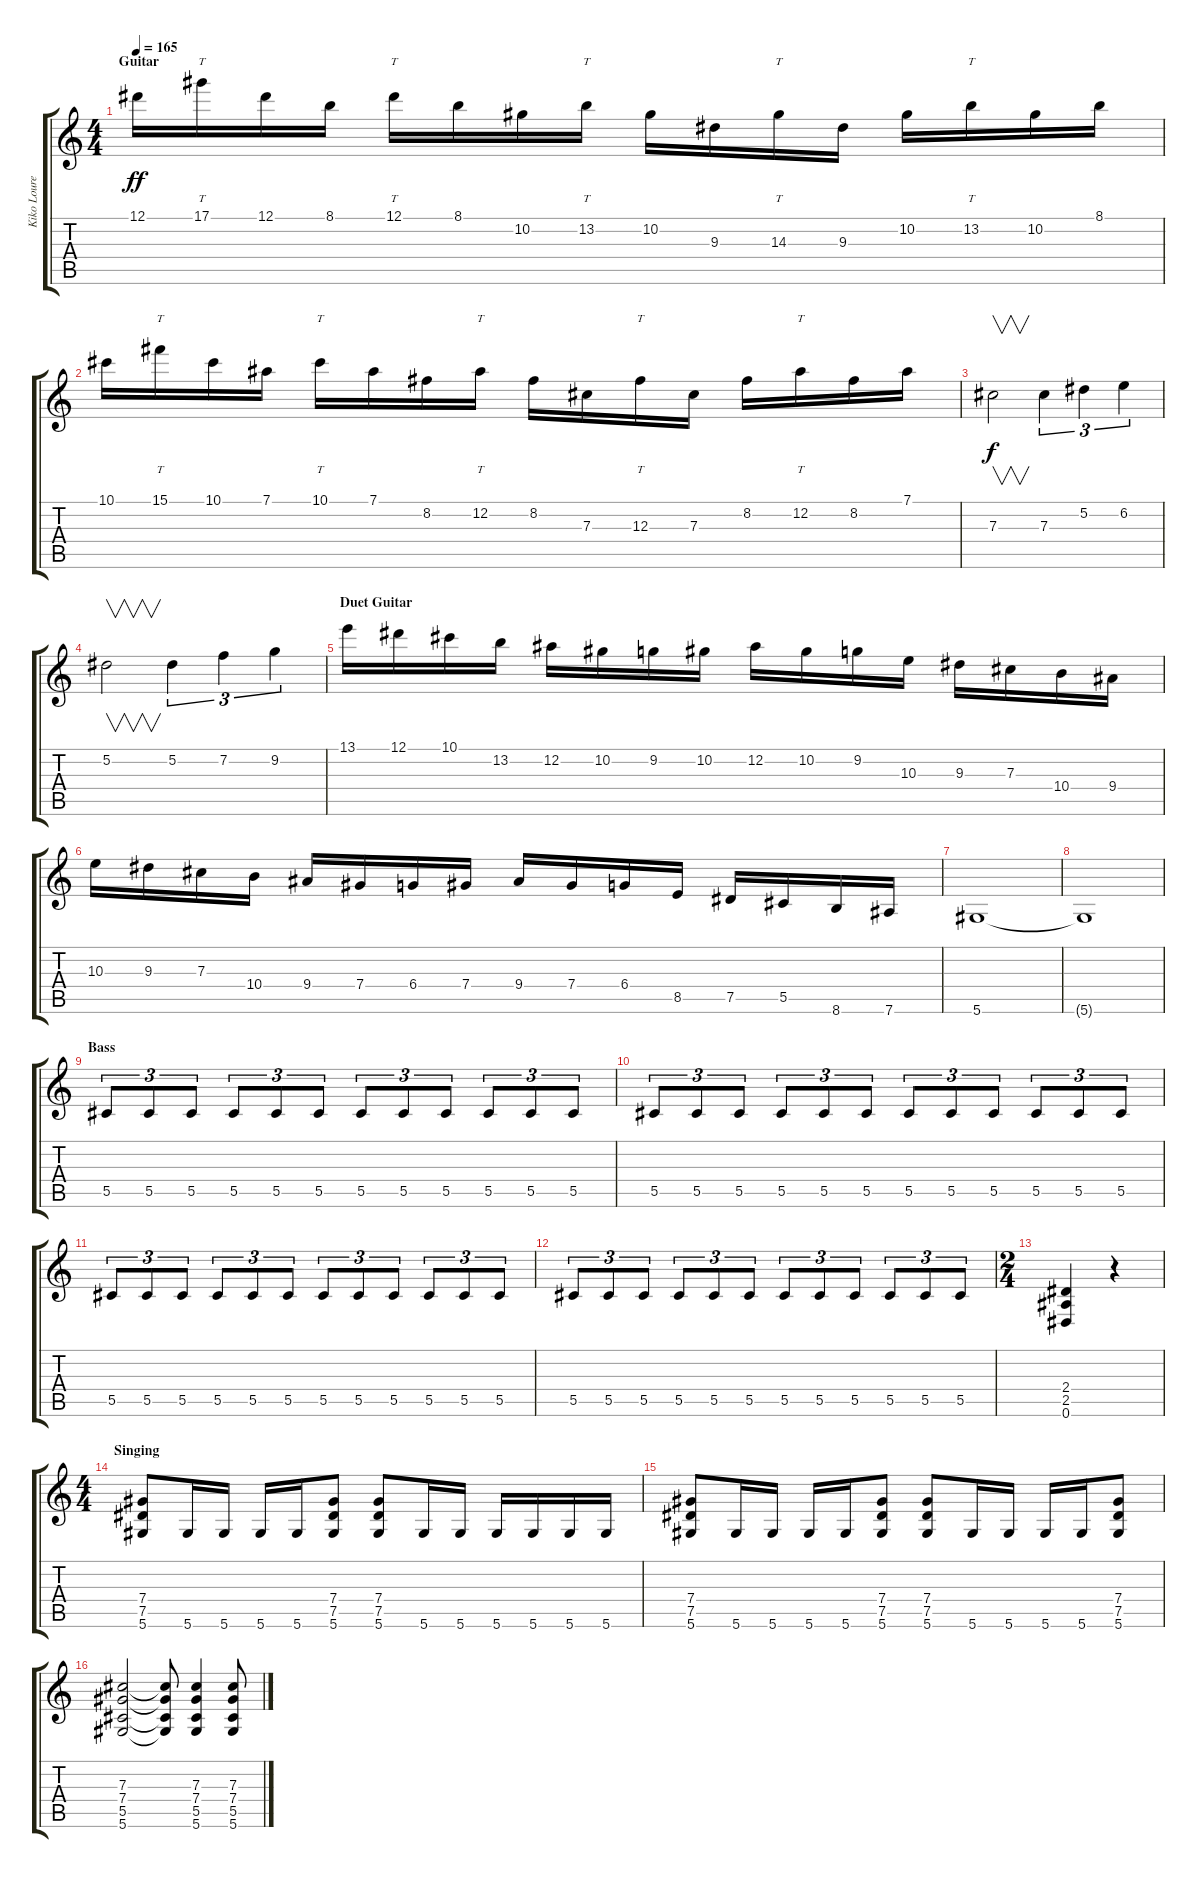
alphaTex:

\track ("Kiko Loureiro" "Kiko Loure") {instrument distortionguitar}
\staff {score tabs}
\tuning (Eb4 Bb3 Gb3 Db3 Ab2 Eb2) {hide}
\ts (4 4)
\section ("" "Guitar")
\tempo 165
\clef g2
\ks c
12.1.16{dy ff} 17.1.16{tt} 12.1.16 8.1.16 12.1.16{tt} 8.1.16 10.2.16 13.2.16{tt} 10.2.16 9.3.16 14.3.16{tt} 9.3.16 10.2.16 13.2.16{tt} 10.2.16 8.1.16 |
10.1.16 15.1.16{tt} 10.1.16 7.1.16 10.1.16{tt} 7.1.16 8.2.16 12.2.16{tt} 8.2.16 7.3.16 12.3.16{tt} 7.3.16 8.2.16 12.2.16{tt} 8.2.16 7.1.16 |
7.3.2{v dy f} 7.3.4{tu (3 2)} 5.2.4{tu (3 2)} 6.2.4{tu (3 2)} |
5.2.2{v} 5.2.4{tu (3 2)} 7.2.4{tu (3 2)} 9.2.4{tu (3 2)} |
\section ("" "Duet Guitar")
13.1.16 12.1.16 10.1.16 13.2.16 12.2.16 10.2.16 9.2.16 10.2.16 12.2.16 10.2.16 9.2.16 10.3.16 9.3.16 7.3.16 10.4.16 9.4.16 |
10.3.16 9.3.16 7.3.16 10.4.16 9.4.16 7.4.16 6.4.16 7.4.16 9.4.16 7.4.16 6.4.16 8.5.16 7.5.16 5.5.16 8.6.16 7.6.16 |
5.6.1 |
5.6{t}.1 |
\section ("" "Bass")
5.5.8{tu (3 2) volume 12} 5.5.8{tu (3 2)} 5.5.8{tu (3 2)} 5.5.8{tu (3 2)} 5.5.8{tu (3 2)} 5.5.8{tu (3 2)} 5.5.8{tu (3 2)} 5.5.8{tu (3 2)} 5.5.8{tu (3 2)} 5.5.8{tu (3 2)} 5.5.8{tu (3 2)} 5.5.8{tu (3 2)} |
5.5.8{tu (3 2)} 5.5.8{tu (3 2)} 5.5.8{tu (3 2)} 5.5.8{tu (3 2)} 5.5.8{tu (3 2)} 5.5.8{tu (3 2)} 5.5.8{tu (3 2)} 5.5.8{tu (3 2)} 5.5.8{tu (3 2)} 5.5.8{tu (3 2)} 5.5.8{tu (3 2)} 5.5.8{tu (3 2)} |
5.5.8{tu (3 2)} 5.5.8{tu (3 2)} 5.5.8{tu (3 2)} 5.5.8{tu (3 2)} 5.5.8{tu (3 2)} 5.5.8{tu (3 2)} 5.5.8{tu (3 2)} 5.5.8{tu (3 2)} 5.5.8{tu (3 2)} 5.5.8{tu (3 2)} 5.5.8{tu (3 2)} 5.5.8{tu (3 2)} |
5.5.8{tu (3 2)} 5.5.8{tu (3 2)} 5.5.8{tu (3 2)} 5.5.8{tu (3 2)} 5.5.8{tu (3 2)} 5.5.8{tu (3 2)} 5.5.8{tu (3 2)} 5.5.8{tu (3 2)} 5.5.8{tu (3 2)} 5.5.8{tu (3 2)} 5.5.8{tu (3 2)} 5.5.8{tu (3 2)} |
\ts (2 4)
(2.4 2.5 0.6).4{volume 16 balance 12} r.4 |
\ts (4 4)
\section ("" "Singing")
(7.4 7.5 5.6).8 5.6.16 5.6.16 5.6.16 5.6.16 (7.4 7.5 5.6).8 (7.4 7.5 5.6).8 5.6.16 5.6.16 5.6.16 5.6.16 5.6.16 5.6.16 |
(7.4 7.5 5.6).8 5.6.16 5.6.16 5.6.16 5.6.16 (7.4 7.5 5.6).8 (7.4 7.5 5.6).8 5.6.16 5.6.16 5.6.16 5.6.16 (7.4 7.5 5.6).8 |
(7.3 7.4 5.5 5.6).2 (7.3{t} 7.4{t} 5.5{t} 5.6{t}).8 (7.3 7.4 5.5 5.6).4 (7.3 7.4 5.5 5.6).8
